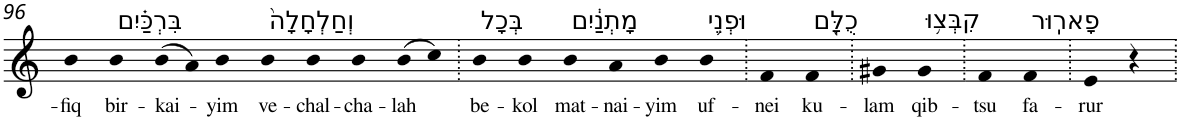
**kern	**text
*part1	*part1
*staff1	*staff1
*I"Piano	*
*I'Pno	*
!!LO:PB:g=z
*clefG2	*
*k[]	*
=96	=96
!	!LO:LY:b
4b	-fiq
!LO:TX:a:t=בִּרְכַּ֗יִם	!
!	!LO:LY:b
4b	bir-
!	!LO:LY:b
(>8b	-kai-
8a)	.
!	!LO:LY:b
4b	-yim
!LO:TX:a:t=וְחַלְחָלָה֙	!
!	!LO:LY:b
4b	ve-
!	!LO:LY:b
4b	-chal-
!	!LO:LY:b
4b	-cha-
!	!LO:LY:b
(>8b	-lah
8cc)	.
=97.	=97.
!LO:TX:a:t=בְּכָל	!
!	!LO:LY:b
4b	be-
!	!LO:LY:b
4b	-kol
!LO:TX:a:t=מָתְנַ֔יִם	!
!	!LO:LY:b
4b	mat-
!	!LO:LY:b
4a	-nai-
!	!LO:LY:b
4b	-yim
!LO:TX:a:t=וּפְנֵ֥י	!
!	!LO:LY:b
4b	uf-
=98.	=98.
!	!LO:LY:b
4f	-nei
!LO:TX:a:t=כֻלָּ֖ם	!
!	!LO:LY:b
4f	ku-
=99.	=99.
!	!LO:LY:b
4g#X	-lam
!LO:TX:a:t=קִבְּצ֥וּ	!
!	!LO:LY:b
4g#	qib-
=100.	=100.
!	!LO:LY:b
4f	-tsu
!LO:TX:a:t=פָארֽוּר	!
!	!LO:LY:b
4f	fa-
=101.	=101.
!	!LO:LY:b
4e	-rur
4r	.
=.	=.
*-	*-
